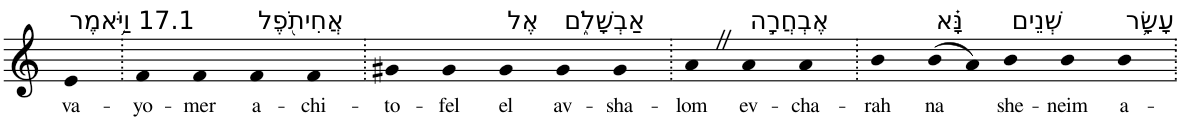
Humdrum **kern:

**kern	**text
*part1	*part1
*staff1	*staff1
*I"Piano	*
*I'Pno	*
*clefG2	*
*k[]	*
=1	=1
!LO:TX:a:t=17.1 וַיֹּ֥אמֶר	!
!	!LO:LY:b
4e	va-
=2.	=2.
!	!LO:LY:b
4f	-yo-
!	!LO:LY:b
4f	-mer
!LO:TX:a:t=אֲחִיתֹ֖פֶל	!
!	!LO:LY:b
4f	a-
!	!LO:LY:b
4f	-chi-
=3.	=3.
!	!LO:LY:b
4g#X	-to-
!	!LO:LY:b
4g#	-fel
!LO:TX:a:t=אֶל	!
!	!LO:LY:b
4g#	el
!LO:TX:a:t=אַבְשָׁלֹ֑ם	!
!	!LO:LY:b
4g#	av-
!	!LO:LY:b
4g#	-sha-
=4.	=4.
!	!LO:LY:b
4aZ	-lom
!LO:TX:a:t=אֶבְחֲרָ֣ה	!
!	!LO:LY:b
4a	ev-
!	!LO:LY:b
4a	-cha-
=5.	=5.
!	!LO:LY:b
4b	-rah
!LO:TX:a:t=נָּ֗א	!
!	!LO:LY:b
(>8b	na
8a)	.
!LO:TX:a:t=שְׁנֵים	!
!	!LO:LY:b
4b	she-
!	!LO:LY:b
4b	-neim
!LO:TX:a:t=עָשָׂ֥ר	!
!	!LO:LY:b
4b	a-
=.	=.
*-	*-
